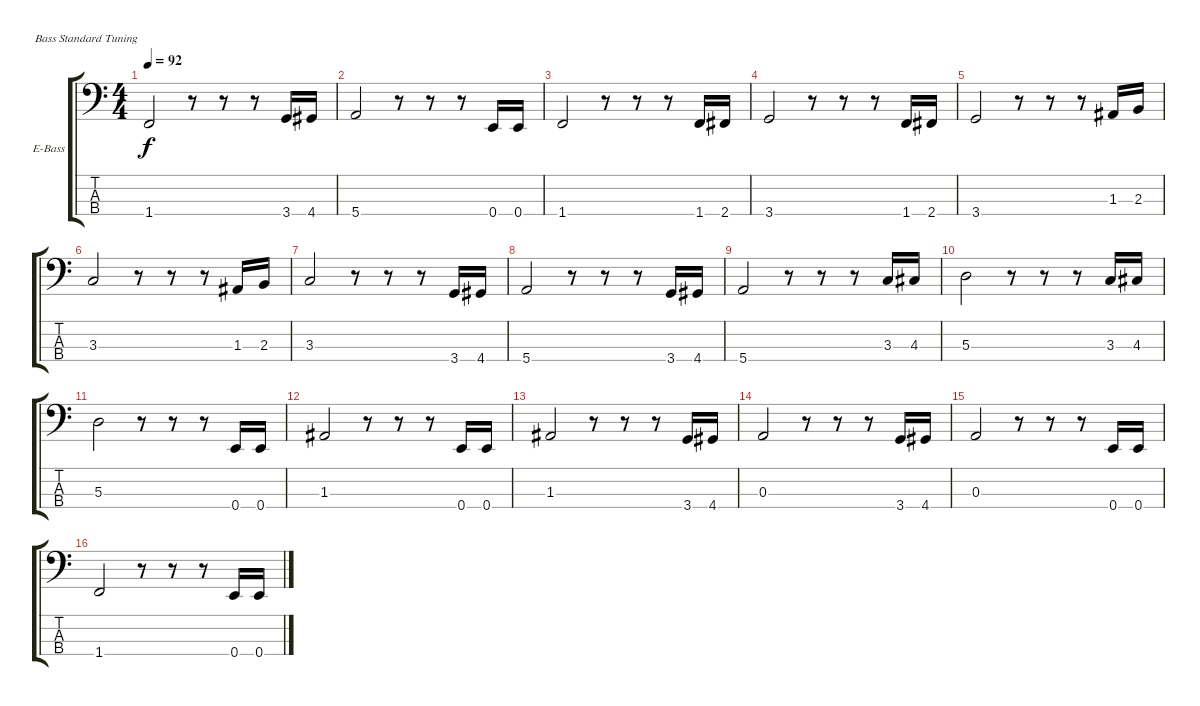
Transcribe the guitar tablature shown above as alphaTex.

\defaultSystemsLayout 4
\bracketExtendMode groupsimilarinstruments
\firstSystemTrackNameOrientation horizontal
\otherSystemsTrackNameOrientation horizontal
\track ("Electric Bass" "E-Bass") {instrument electricbassfinger}
\staff {score tabs}
\tuning (G2 D2 A1 E1)
\ts (4 4)
\tempo 92
\clef f4
\scale
0.25
\ks c
1.4.2{dy f} r.8 r.8 r.8 3.4.16 4.4.16 |
\scale
0.25 5.4.2 r.8 r.8 r.8 0.4.16 0.4.16 |
\scale
0.25 1.4.2 r.8 r.8 r.8 1.4.16 2.4.16 |
\scale
0.25 3.4.2 r.8 r.8 r.8 1.4.16 2.4.16 |
\scale
0.25 3.4.2 r.8 r.8 r.8 1.3.16 2.3.16 |
\scale
0.25 3.3.2 r.8 r.8 r.8 1.3.16 2.3.16 |
\scale
0.25 3.3.2 r.8 r.8 r.8 3.4.16 4.4.16 |
\scale
0.25 5.4.2 r.8 r.8 r.8 3.4.16 4.4.16 |
\scale
0.25 5.4.2 r.8 r.8 r.8 3.3.16 4.3.16 |
\scale
0.25 5.3.2 r.8 r.8 r.8 3.3.16 4.3.16 |
\scale
0.25 5.3.2 r.8 r.8 r.8 0.4.16 0.4.16 |
\scale
0.25 1.3.2 r.8 r.8 r.8 0.4.16 0.4.16 |
\scale
0.25 1.3.2 r.8 r.8 r.8 3.4.16 4.4.16 |
\scale
0.25 0.3.2 r.8 r.8 r.8 3.4.16 4.4.16 |
\scale
0.25 0.3.2 r.8 r.8 r.8 0.4.16 0.4.16 |
\scale
0.25 1.4.2 r.8 r.8 r.8 0.4.16 0.4.16
